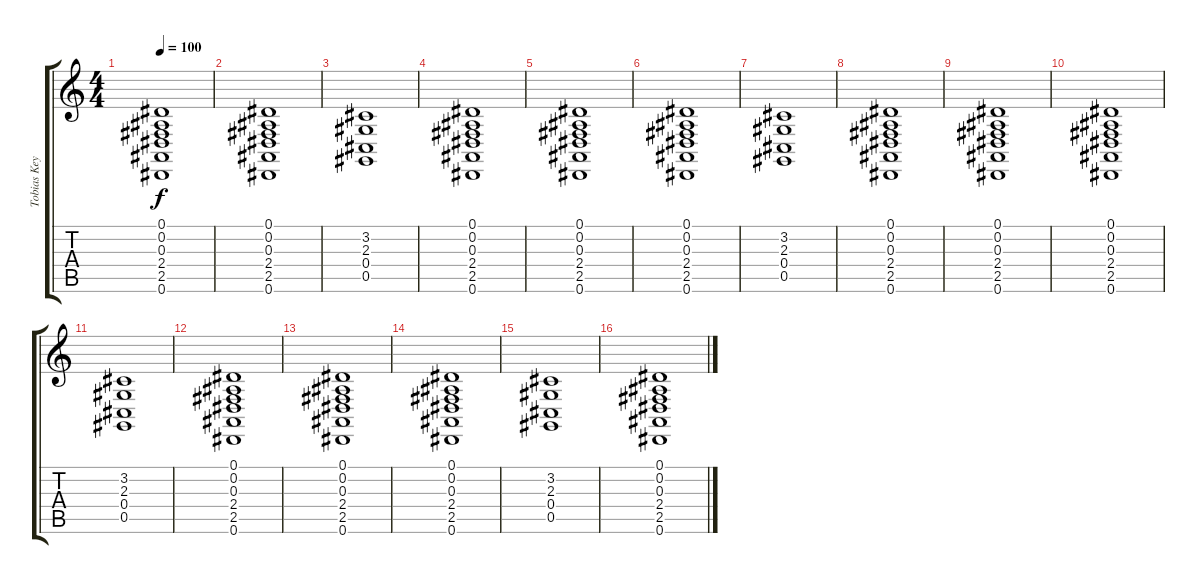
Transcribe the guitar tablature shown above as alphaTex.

\track ("Tobias Keyboards" "Tobias Key") {instrument choiraahs}
\staff {score tabs}
\tuning (Eb4 Bb3 Gb3 Db3 Ab2 Eb2) {hide}
\ts (4 4)
\tempo 100
\clef g2
\ks c
(0.1 0.2 0.3 2.4 2.5 0.6).1{dy f} |
(0.1 0.2 0.3 2.4 2.5 0.6).1 |
(3.2 2.3 0.4 0.5).1 |
(0.1 0.2 0.3 2.4 2.5 0.6).1 |
(0.1 0.2 0.3 2.4 2.5 0.6).1 |
(0.1 0.2 0.3 2.4 2.5 0.6).1 |
(3.2 2.3 0.4 0.5).1 |
(0.1 0.2 0.3 2.4 2.5 0.6).1 |
(0.1 0.2 0.3 2.4 2.5 0.6).1 |
(0.1 0.2 0.3 2.4 2.5 0.6).1 |
(3.2 2.3 0.4 0.5).1 |
(0.1 0.2 0.3 2.4 2.5 0.6).1 |
(0.1 0.2 0.3 2.4 2.5 0.6).1 |
(0.1 0.2 0.3 2.4 2.5 0.6).1 |
(3.2 2.3 0.4 0.5).1 |
(0.1 0.2 0.3 2.4 2.5 0.6).1
